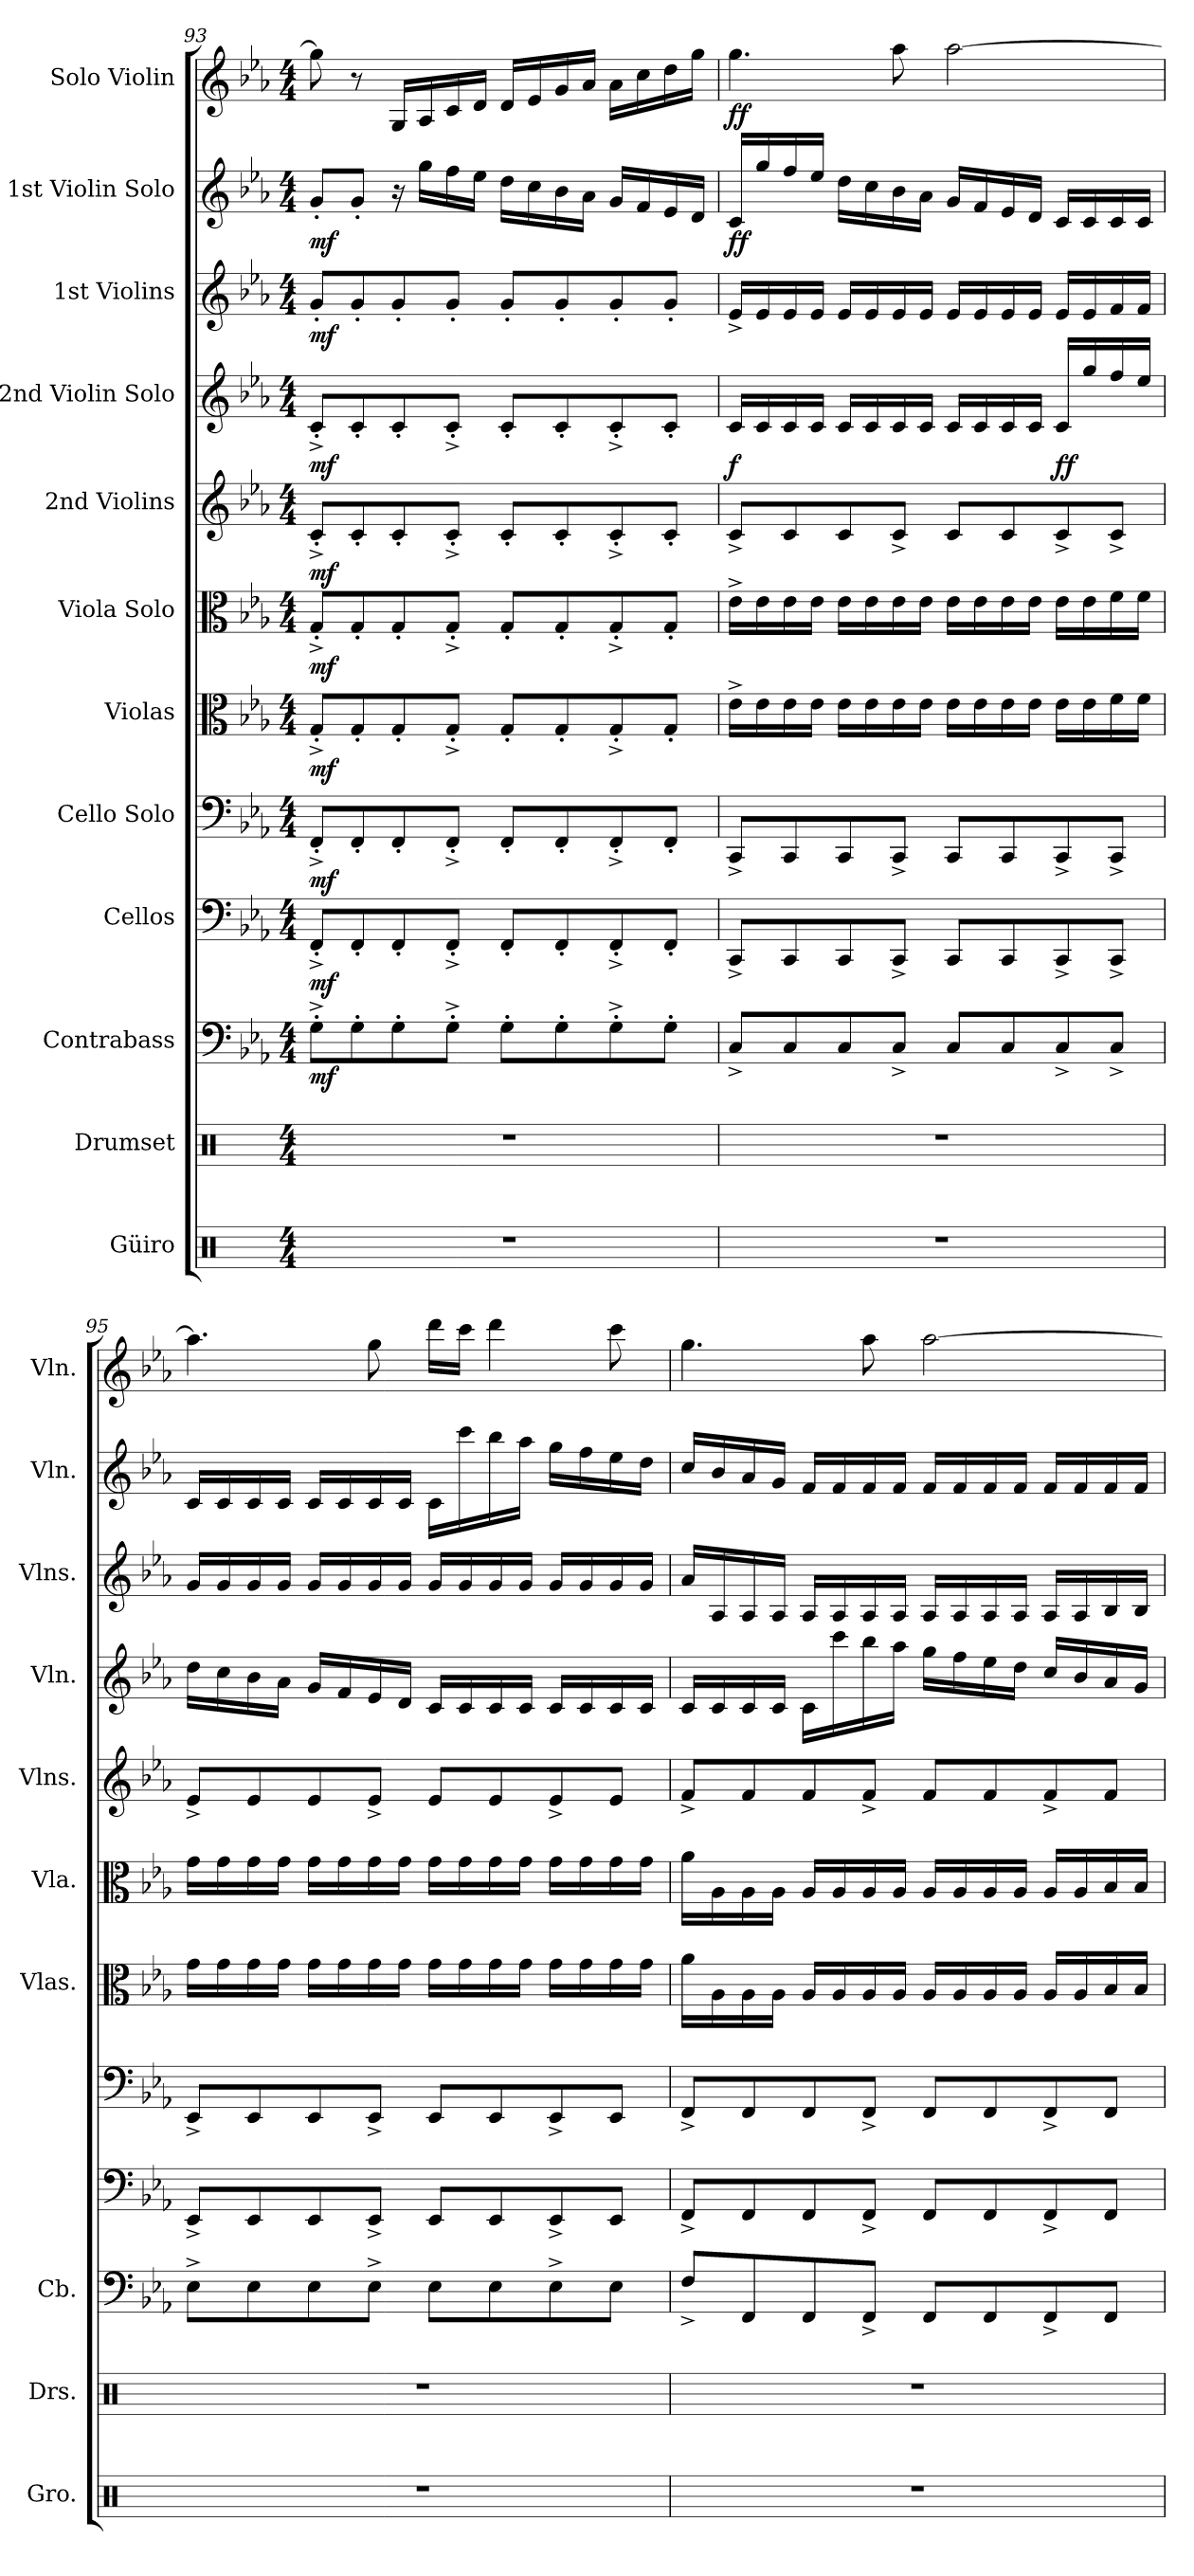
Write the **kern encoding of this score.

**kern	**kern	**kern	**dynam	**kern	**dynam	**kern	**dynam	**kern	**dynam	**kern	**dynam	**kern	**dynam	**kern	**dynam	**kern	**dynam	**kern	**dynam	**kern	**dynam
*part12	*part11	*part10	*part10	*part9	*part9	*part8	*part8	*part7	*part7	*part6	*part6	*part5	*part5	*part4	*part4	*part3	*part3	*part2	*part2	*part1	*part1
*staff12	*staff11	*staff10	*staff10	*staff9	*staff9	*staff8	*staff8	*staff7	*staff7	*staff6	*staff6	*staff5	*staff5	*staff4	*staff4	*staff3	*staff3	*staff2	*staff2	*staff1	*staff1
*I"Güiro	*I"Drumset	*I"Contrabass	*	*I"Cellos	*	*I"Cello Solo	*	*I"Violas	*	*I"Viola Solo	*	*I"2nd Violins	*	*I"2nd Violin Solo	*	*I"1st Violins	*	*I"1st Violin Solo	*	*I"Solo Violin	*
*I'Gro.	*I'Drs.	*I'Cb.	*	*	*	*	*	*I'Vlas.	*	*I'Vla.	*	*I'Vlns.	*	*I'Vln.	*	*I'Vlns.	*	*I'Vln.	*	*I'Vln.	*
*clefX	*clefX	*clefF4	*	*clefF4	*	*clefF4	*	*clefC3	*	*clefC3	*	*clefG2	*	*clefG2	*	*clefG2	*	*clefG2	*	*clefG2	*
*	*	*ITrd7c12	*	*	*	*	*	*	*	*	*	*	*	*	*	*	*	*	*	*	*
*k[]	*k[]	*k[b-e-a-]	*	*k[b-e-a-]	*	*k[b-e-a-]	*	*k[b-e-a-]	*	*k[b-e-a-]	*	*k[b-e-a-]	*	*k[b-e-a-]	*	*k[b-e-a-]	*	*k[b-e-a-]	*	*k[b-e-a-]	*
*M4/4	*M4/4	*M4/4	*	*M4/4	*	*M4/4	*	*M4/4	*	*M4/4	*	*M4/4	*	*M4/4	*	*M4/4	*	*M4/4	*	*M4/4	*
=93	=93	=93	=93	=93	=93	=93	=93	=93	=93	=93	=93	=93	=93	=93	=93	=93	=93	=93	=93	=93	=93
!	!	!	!LO:DY:b	!	!LO:DY:b	!	!LO:DY:b	!	!LO:DY:b	!	!LO:DY:b	!	!LO:DY:b	!	!LO:DY:b	!	!LO:DY:b	!	!LO:DY:b	!	!
1r	1r	8GG'^\L	mf	8FF'^/L	mf	8FF'^/L	mf	8G'^/L	mf	8G'^/L	mf	8c'^/L	mf	8c'^/L	mf	8g'/L	mf	8g'/L	mf	8gg\]	.
.	.	8GG'\	.	8FF'/	.	8FF'/	.	8G'/	.	8G'/	.	8c'/	.	8c'/	.	8g'/	.	8g'/J	.	8r	.
.	.	8GG'\	.	8FF'/	.	8FF'/	.	8G'/	.	8G'/	.	8c'/	.	8c'/	.	8g'/	.	16r	.	16G/LL	.
.	.	.	.	.	.	.	.	.	.	.	.	.	.	.	.	.	.	16gg\LL	.	16A-/	.
.	.	8GG'^\J	.	8FF'^/J	.	8FF'^/J	.	8G'^/J	.	8G'^/J	.	8c'^/J	.	8c'^/J	.	8g'/J	.	16ff\	.	16c/	.
.	.	.	.	.	.	.	.	.	.	.	.	.	.	.	.	.	.	16ee-\JJ	.	16d/JJ	.
.	.	8GG'\L	.	8FF'/L	.	8FF'/L	.	8G'/L	.	8G'/L	.	8c'/L	.	8c'/L	.	8g'/L	.	16dd\LL	.	16d/LL	.
.	.	.	.	.	.	.	.	.	.	.	.	.	.	.	.	.	.	16cc\	.	16e-/	.
.	.	8GG'\	.	8FF'/	.	8FF'/	.	8G'/	.	8G'/	.	8c'/	.	8c'/	.	8g'/	.	16b-\	.	16g/	.
.	.	.	.	.	.	.	.	.	.	.	.	.	.	.	.	.	.	16a-\JJ	.	16a-/JJ	.
.	.	8GG'^\	.	8FF'^/	.	8FF'^/	.	8G'^/	.	8G'^/	.	8c'^/	.	8c'^/	.	8g'/	.	16g/LL	.	16a-\LL	.
.	.	.	.	.	.	.	.	.	.	.	.	.	.	.	.	.	.	16f/	.	16cc\	.
.	.	8GG'\J	.	8FF'/J	.	8FF'/J	.	8G'/J	.	8G'/J	.	8c'/J	.	8c'/J	.	8g'/J	.	16e-/	.	16dd\	.
.	.	.	.	.	.	.	.	.	.	.	.	.	.	.	.	.	.	16d/JJ	.	16gg\JJ	.
!!LO:PB:g=z
=94	=94	=94	=94	=94	=94	=94	=94	=94	=94	=94	=94	=94	=94	=94	=94	=94	=94	=94	=94	=94	=94
!	!	!	!	!	!	!	!	!	!	!	!	!	!	!	!LO:DY:b	!	!	!	!LO:DY:b	!	!LO:DY:b
1r	1r	8CC^/L	.	8CC^/L	.	8CC^/L	.	16e-^\LL	.	16e-^\LL	.	8c^/L	.	16c/LL	f	16e-^/LL	.	16c/LL	ff	4.gg\	ff
.	.	.	.	.	.	.	.	16e-\	.	16e-\	.	.	.	16c/	.	16e-/	.	16gg/	.	.	.
.	.	8CC/	.	8CC/	.	8CC/	.	16e-\	.	16e-\	.	8c/	.	16c/	.	16e-/	.	16ff/	.	.	.
.	.	.	.	.	.	.	.	16e-\JJ	.	16e-\JJ	.	.	.	16c/JJ	.	16e-/JJ	.	16ee-/JJ	.	.	.
.	.	8CC/	.	8CC/	.	8CC/	.	16e-\LL	.	16e-\LL	.	8c/	.	16c/LL	.	16e-/LL	.	16dd\LL	.	.	.
.	.	.	.	.	.	.	.	16e-\	.	16e-\	.	.	.	16c/	.	16e-/	.	16cc\	.	.	.
.	.	8CC^/J	.	8CC^/J	.	8CC^/J	.	16e-\	.	16e-\	.	8c^/J	.	16c/	.	16e-/	.	16b-\	.	8aa-\	.
.	.	.	.	.	.	.	.	16e-\JJ	.	16e-\JJ	.	.	.	16c/JJ	.	16e-/JJ	.	16a-\JJ	.	.	.
.	.	8CC/L	.	8CC/L	.	8CC/L	.	16e-\LL	.	16e-\LL	.	8c/L	.	16c/LL	.	16e-/LL	.	16g/LL	.	[2aa-\	.
.	.	.	.	.	.	.	.	16e-\	.	16e-\	.	.	.	16c/	.	16e-/	.	16f/	.	.	.
.	.	8CC/	.	8CC/	.	8CC/	.	16e-\	.	16e-\	.	8c/	.	16c/	.	16e-/	.	16e-/	.	.	.
.	.	.	.	.	.	.	.	16e-\JJ	.	16e-\JJ	.	.	.	16c/JJ	.	16e-/JJ	.	16d/JJ	.	.	.
!	!	!	!	!	!	!	!	!	!	!	!	!	!	!	!LO:DY:b	!	!	!	!	!	!
.	.	8CC^/	.	8CC^/	.	8CC^/	.	16e-\LL	.	16e-\LL	.	8c^/	.	16c/LL	ff	16e-/LL	.	16c/LL	.	.	.
.	.	.	.	.	.	.	.	16e-\	.	16e-\	.	.	.	16gg/	.	16e-/	.	16c/	.	.	.
.	.	8CC^/J	.	8CC^/J	.	8CC^/J	.	16f\	.	16f\	.	8c^/J	.	16ff/	.	16f/	.	16c/	.	.	.
.	.	.	.	.	.	.	.	16f\JJ	.	16f\JJ	.	.	.	16ee-/JJ	.	16f/JJ	.	16c/JJ	.	.	.
=95	=95	=95	=95	=95	=95	=95	=95	=95	=95	=95	=95	=95	=95	=95	=95	=95	=95	=95	=95	=95	=95
1r	1r	8EE-^\L	.	8EE-^/L	.	8EE-^/L	.	16g\LL	.	16g\LL	.	8e-^/L	.	16dd\LL	.	16g/LL	.	16c/LL	.	4.aa-\]	.
.	.	.	.	.	.	.	.	16g\	.	16g\	.	.	.	16cc\	.	16g/	.	16c/	.	.	.
.	.	8EE-\	.	8EE-/	.	8EE-/	.	16g\	.	16g\	.	8e-/	.	16b-\	.	16g/	.	16c/	.	.	.
.	.	.	.	.	.	.	.	16g\JJ	.	16g\JJ	.	.	.	16a-\JJ	.	16g/JJ	.	16c/JJ	.	.	.
.	.	8EE-\	.	8EE-/	.	8EE-/	.	16g\LL	.	16g\LL	.	8e-/	.	16g/LL	.	16g/LL	.	16c/LL	.	.	.
.	.	.	.	.	.	.	.	16g\	.	16g\	.	.	.	16f/	.	16g/	.	16c/	.	.	.
.	.	8EE-^\J	.	8EE-^/J	.	8EE-^/J	.	16g\	.	16g\	.	8e-^/J	.	16e-/	.	16g/	.	16c/	.	8gg\	.
.	.	.	.	.	.	.	.	16g\JJ	.	16g\JJ	.	.	.	16d/JJ	.	16g/JJ	.	16c/JJ	.	.	.
.	.	8EE-\L	.	8EE-/L	.	8EE-/L	.	16g\LL	.	16g\LL	.	8e-/L	.	16c/LL	.	16g/LL	.	16c\LL	.	16ddd\LL	.
.	.	.	.	.	.	.	.	16g\	.	16g\	.	.	.	16c/	.	16g/	.	16ccc\	.	16ccc\JJ	.
.	.	8EE-\	.	8EE-/	.	8EE-/	.	16g\	.	16g\	.	8e-/	.	16c/	.	16g/	.	16bb-\	.	4ddd\	.
.	.	.	.	.	.	.	.	16g\JJ	.	16g\JJ	.	.	.	16c/JJ	.	16g/JJ	.	16aa-\JJ	.	.	.
.	.	8EE-^\	.	8EE-^/	.	8EE-^/	.	16g\LL	.	16g\LL	.	8e-^/	.	16c/LL	.	16g/LL	.	16gg\LL	.	.	.
.	.	.	.	.	.	.	.	16g\	.	16g\	.	.	.	16c/	.	16g/	.	16ff\	.	.	.
.	.	8EE-\J	.	8EE-/J	.	8EE-/J	.	16g\	.	16g\	.	8e-/J	.	16c/	.	16g/	.	16ee-\	.	8ccc\	.
.	.	.	.	.	.	.	.	16g\JJ	.	16g\JJ	.	.	.	16c/JJ	.	16g/JJ	.	16dd\JJ	.	.	.
!!LO:PB:g=z
=96	=96	=96	=96	=96	=96	=96	=96	=96	=96	=96	=96	=96	=96	=96	=96	=96	=96	=96	=96	=96	=96
1r	1r	8FF^/L	.	8FF^/L	.	8FF^/L	.	16a-\LL	.	16a-\LL	.	8f^/L	.	16c/LL	.	16a-/LL	.	16cc/LL	.	4.gg\	.
.	.	.	.	.	.	.	.	16A-\	.	16A-\	.	.	.	16c/	.	16A-/	.	16b-/	.	.	.
.	.	8FFF/	.	8FF/	.	8FF/	.	16A-\	.	16A-\	.	8f/	.	16c/	.	16A-/	.	16a-/	.	.	.
.	.	.	.	.	.	.	.	16A-\JJ	.	16A-\JJ	.	.	.	16c/JJ	.	16A-/JJ	.	16g/JJ	.	.	.
.	.	8FFF/	.	8FF/	.	8FF/	.	16A-/LL	.	16A-/LL	.	8f/	.	16c\LL	.	16A-/LL	.	16f/LL	.	.	.
.	.	.	.	.	.	.	.	16A-/	.	16A-/	.	.	.	16ccc\	.	16A-/	.	16f/	.	.	.
.	.	8FFF^/J	.	8FF^/J	.	8FF^/J	.	16A-/	.	16A-/	.	8f^/J	.	16bb-\	.	16A-/	.	16f/	.	8aa-\	.
.	.	.	.	.	.	.	.	16A-/JJ	.	16A-/JJ	.	.	.	16aa-\JJ	.	16A-/JJ	.	16f/JJ	.	.	.
.	.	8FFF/L	.	8FF/L	.	8FF/L	.	16A-/LL	.	16A-/LL	.	8f/L	.	16gg\LL	.	16A-/LL	.	16f/LL	.	[2aa-\	.
.	.	.	.	.	.	.	.	16A-/	.	16A-/	.	.	.	16ff\	.	16A-/	.	16f/	.	.	.
.	.	8FFF/	.	8FF/	.	8FF/	.	16A-/	.	16A-/	.	8f/	.	16ee-\	.	16A-/	.	16f/	.	.	.
.	.	.	.	.	.	.	.	16A-/JJ	.	16A-/JJ	.	.	.	16dd\JJ	.	16A-/JJ	.	16f/JJ	.	.	.
.	.	8FFF^/	.	8FF^/	.	8FF^/	.	16A-/LL	.	16A-/LL	.	8f^/	.	16cc/LL	.	16A-/LL	.	16f/LL	.	.	.
.	.	.	.	.	.	.	.	16A-/	.	16A-/	.	.	.	16b-/	.	16A-/	.	16f/	.	.	.
.	.	8FFF/J	.	8FF/J	.	8FF/J	.	16B-/	.	16B-/	.	8f/J	.	16a-/	.	16B-/	.	16f/	.	.	.
.	.	.	.	.	.	.	.	16B-/JJ	.	16B-/JJ	.	.	.	16g/JJ	.	16B-/JJ	.	16f/JJ	.	.	.
=	=	=	=	=	=	=	=	=	=	=	=	=	=	=	=	=	=	=	=	=	=
*-	*-	*-	*-	*-	*-	*-	*-	*-	*-	*-	*-	*-	*-	*-	*-	*-	*-	*-	*-	*-	*-
